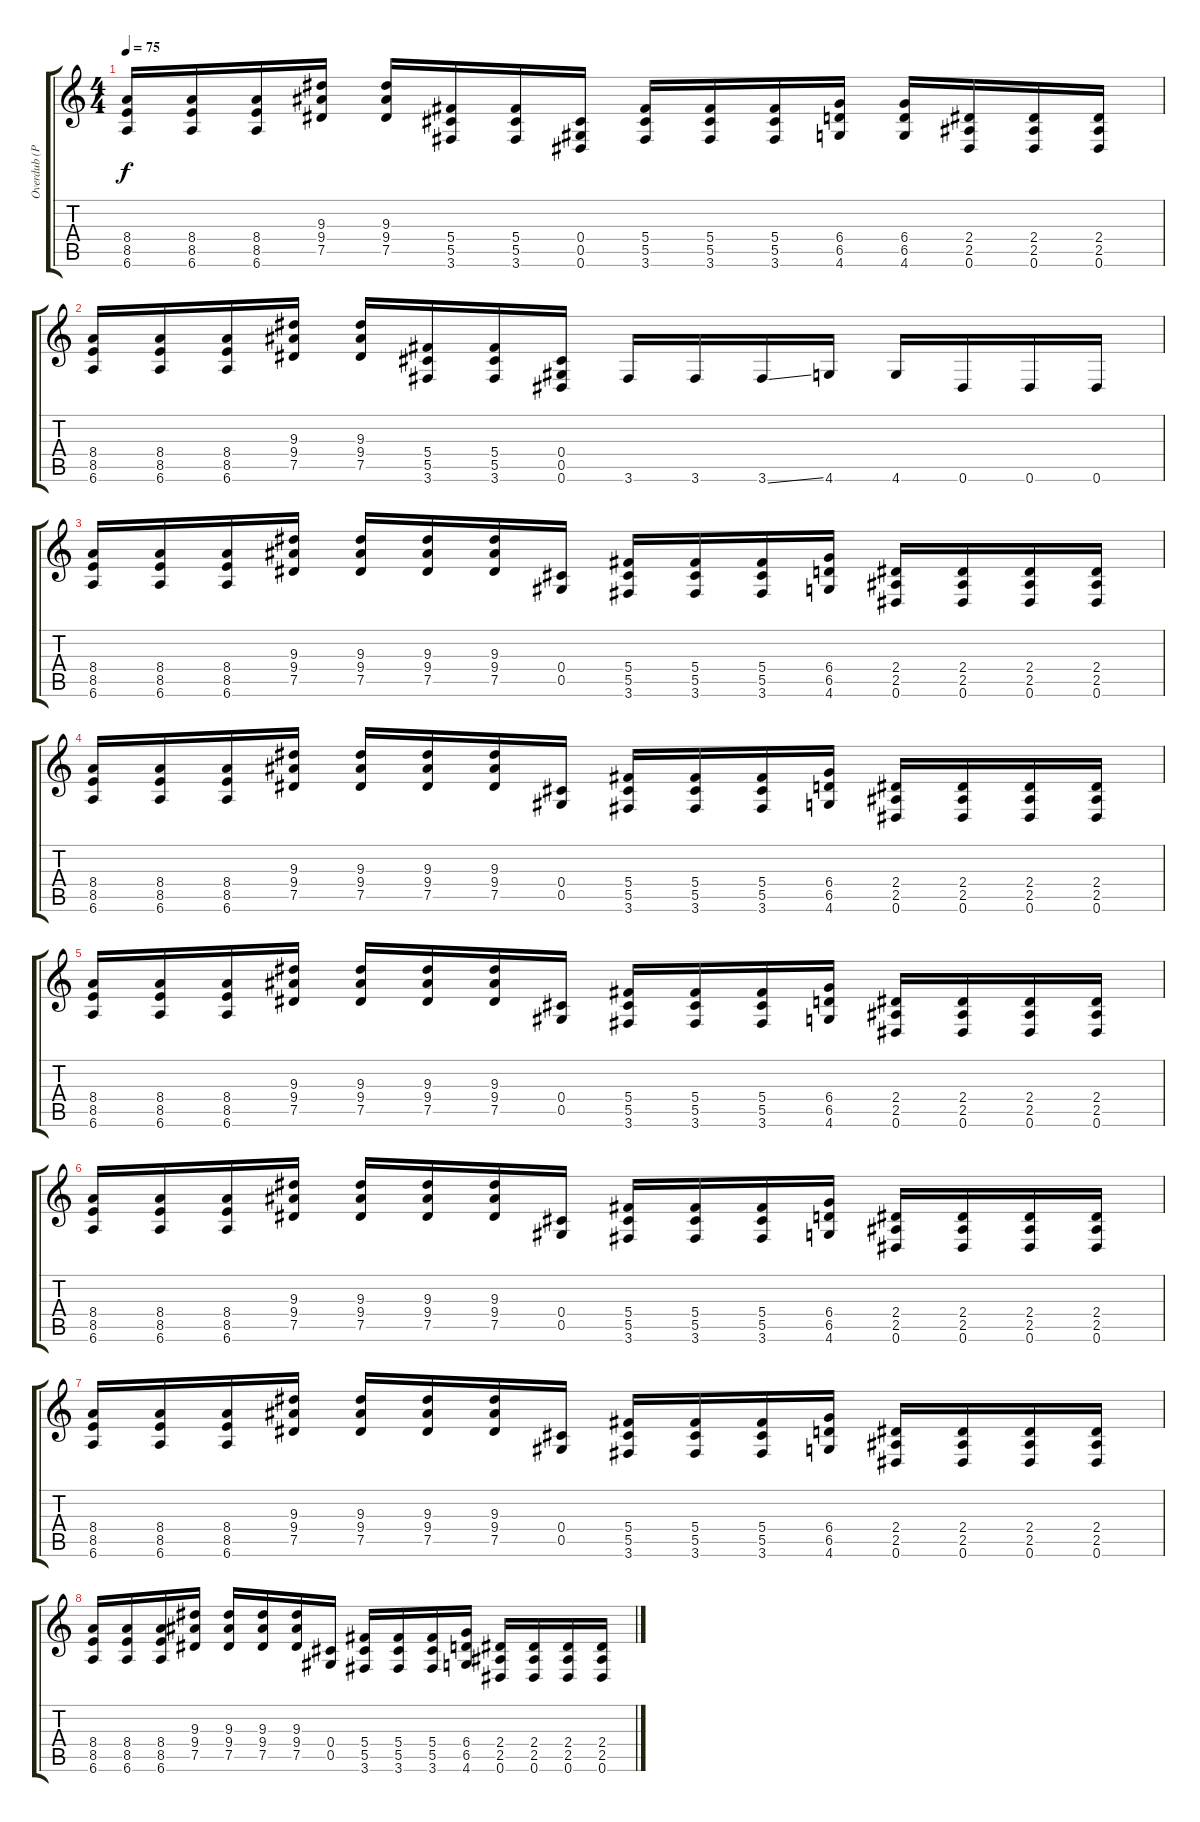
\track ("Overdub (Pat live) Dirty" "Overdub (P") {instrument distortionguitar}
\staff {score tabs}
\tuning (Eb4 Bb3 Gb3 Db3 Ab2 Eb2) {hide}
\ts (4 4)
\tempo 75
\clef g2
\ks c
(8.4 8.5 6.6).16{dy f} (8.4 8.5 6.6).16 (8.4 8.5 6.6).16 (9.3 9.4 7.5).16 (9.3 9.4 7.5).16 (5.4 5.5 3.6).16 (5.4 5.5 3.6).16 (0.4 0.5 0.6).16 (5.4 5.5 3.6).16 (5.4 5.5 3.6).16 (5.4 5.5 3.6).16 (6.4 6.5 4.6).16 (6.4 6.5 4.6).16 (2.4 2.5 0.6).16 (2.4 2.5 0.6).16 (2.4 2.5 0.6).16 |
(8.4 8.5 6.6).16 (8.4 8.5 6.6).16 (8.4 8.5 6.6).16 (9.3 9.4 7.5).16 (9.3 9.4 7.5).16 (5.4 5.5 3.6).16 (5.4 5.5 3.6).16 (0.4 0.5 0.6).16 3.6.16 3.6.16 3.6{ss}.16 4.6.16 4.6.16 0.6.16 0.6.16 0.6.16 |
(8.4 8.5 6.6).16 (8.4 8.5 6.6).16 (8.4 8.5 6.6).16 (9.3 9.4 7.5).16 (9.3 9.4 7.5).16 (9.3 9.4 7.5).16 (9.3 9.4 7.5).16 (0.4 0.5).16 (5.4 5.5 3.6).16 (5.4 5.5 3.6).16 (5.4 5.5 3.6).16 (6.4 6.5 4.6).16 (2.4 2.5 0.6).16 (2.4 2.5 0.6).16 (2.4 2.5 0.6).16 (2.4 2.5 0.6).16 |
(8.4 8.5 6.6).16 (8.4 8.5 6.6).16 (8.4 8.5 6.6).16 (9.3 9.4 7.5).16 (9.3 9.4 7.5).16 (9.3 9.4 7.5).16 (9.3 9.4 7.5).16 (0.4 0.5).16 (5.4 5.5 3.6).16 (5.4 5.5 3.6).16 (5.4 5.5 3.6).16 (6.4 6.5 4.6).16 (2.4 2.5 0.6).16 (2.4 2.5 0.6).16 (2.4 2.5 0.6).16 (2.4 2.5 0.6).16 |
(8.4 8.5 6.6).16 (8.4 8.5 6.6).16 (8.4 8.5 6.6).16 (9.3 9.4 7.5).16 (9.3 9.4 7.5).16 (9.3 9.4 7.5).16 (9.3 9.4 7.5).16 (0.4 0.5).16 (5.4 5.5 3.6).16 (5.4 5.5 3.6).16 (5.4 5.5 3.6).16 (6.4 6.5 4.6).16 (2.4 2.5 0.6).16 (2.4 2.5 0.6).16 (2.4 2.5 0.6).16 (2.4 2.5 0.6).16 |
(8.4 8.5 6.6).16 (8.4 8.5 6.6).16 (8.4 8.5 6.6).16 (9.3 9.4 7.5).16 (9.3 9.4 7.5).16 (9.3 9.4 7.5).16 (9.3 9.4 7.5).16 (0.4 0.5).16 (5.4 5.5 3.6).16 (5.4 5.5 3.6).16 (5.4 5.5 3.6).16 (6.4 6.5 4.6).16 (2.4 2.5 0.6).16 (2.4 2.5 0.6).16 (2.4 2.5 0.6).16 (2.4 2.5 0.6).16 |
(8.4 8.5 6.6).16 (8.4 8.5 6.6).16 (8.4 8.5 6.6).16 (9.3 9.4 7.5).16 (9.3 9.4 7.5).16 (9.3 9.4 7.5).16 (9.3 9.4 7.5).16 (0.4 0.5).16 (5.4 5.5 3.6).16 (5.4 5.5 3.6).16 (5.4 5.5 3.6).16 (6.4 6.5 4.6).16 (2.4 2.5 0.6).16 (2.4 2.5 0.6).16 (2.4 2.5 0.6).16 (2.4 2.5 0.6).16 |
(8.4 8.5 6.6).16 (8.4 8.5 6.6).16 (8.4 8.5 6.6).16 (9.3 9.4 7.5).16 (9.3 9.4 7.5).16 (9.3 9.4 7.5).16 (9.3 9.4 7.5).16 (0.4 0.5).16 (5.4 5.5 3.6).16 (5.4 5.5 3.6).16 (5.4 5.5 3.6).16 (6.4 6.5 4.6).16 (2.4 2.5 0.6).16 (2.4 2.5 0.6).16 (2.4 2.5 0.6).16 (2.4 2.5 0.6).16
